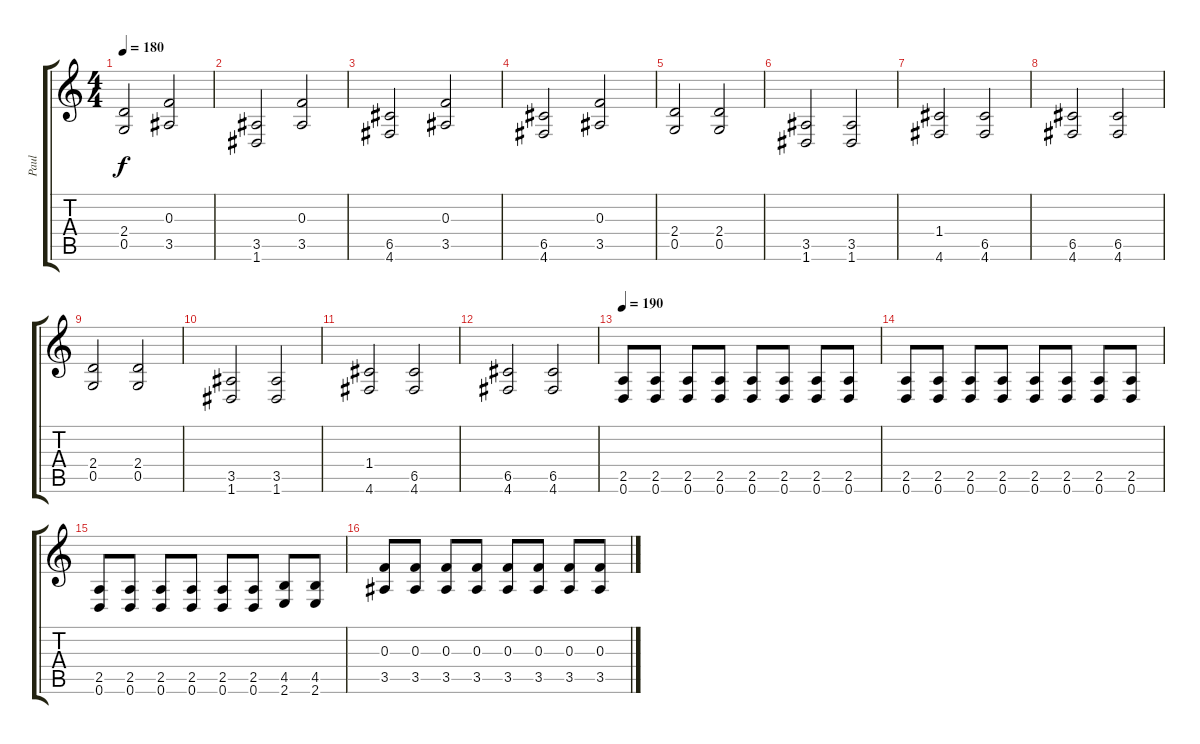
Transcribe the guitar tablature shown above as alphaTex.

\track ("Paul" "Paul") {instrument distortionguitar}
\staff {score tabs}
\tuning (D4 A3 F3 C3 G2 D2) {hide}
\ts (4 4)
\tempo 180
\tempo 130
\tempo 180
\clef g2
\ks c
(2.4 0.5).2{dy f instrument distortionguitar} (0.3 3.5).2 |
(3.5 1.6).2 (0.3 3.5).2 |
(6.5 4.6).2 (0.3 3.5).2 |
(6.5 4.6).2 (0.3 3.5).2 |
(2.4 0.5).2 (2.4 0.5).2 |
(3.5 1.6).2 (3.5 1.6).2 |
(1.4 4.6).2 (6.5 4.6).2 |
(6.5 4.6).2 (6.5 4.6).2 |
(2.4 0.5).2 (2.4 0.5).2 |
(3.5 1.6).2 (3.5 1.6).2 |
(1.4 4.6).2 (6.5 4.6).2 |
(6.5 4.6).2 (6.5 4.6).2 |
\tempo 190
(2.5 0.6).8 (2.5 0.6).8 (2.5 0.6).8 (2.5 0.6).8 (2.5 0.6).8 (2.5 0.6).8 (2.5 0.6).8 (2.5 0.6).8 |
(2.5 0.6).8 (2.5 0.6).8 (2.5 0.6).8 (2.5 0.6).8 (2.5 0.6).8 (2.5 0.6).8 (2.5 0.6).8 (2.5 0.6).8 |
(2.5 0.6).8 (2.5 0.6).8 (2.5 0.6).8 (2.5 0.6).8 (2.5 0.6).8 (2.5 0.6).8 (4.5 2.6).8 (4.5 2.6).8 |
(0.3 3.5).8 (0.3 3.5).8 (0.3 3.5).8 (0.3 3.5).8 (0.3 3.5).8 (0.3 3.5).8 (0.3 3.5).8 (0.3 3.5).8
